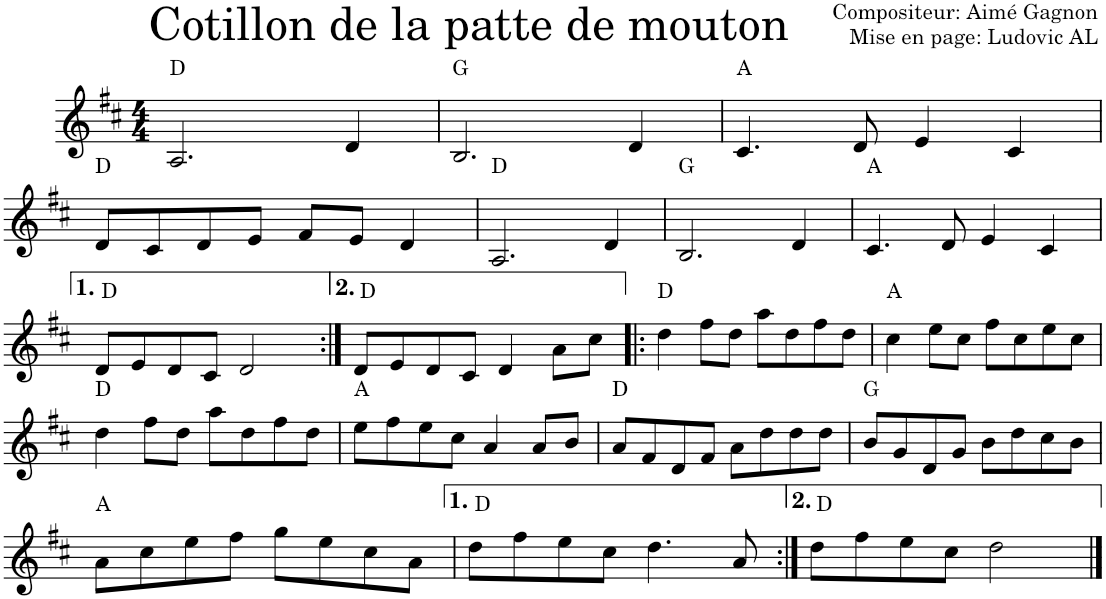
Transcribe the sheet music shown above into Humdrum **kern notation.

**kern	**harte
*part1	*part1
*staff1	*
*I"Violon	*
*I'Vln.	*
*clefG2	*
*k[f#c#]	*
*M4/4	*
=1	=1
2.A/	D:maj
4d/	.
=2	=2
2.B/	G:maj
4d/	.
=3	=3
4.c#/	A:maj
8d/	.
4e/	.
4c#/	.
!!LO:LB:g=z
=4	=4
8d/L	D:maj
8c#/	.
8d/	.
8e/J	.
8f#/L	.
8e/J	.
4d/	.
=5	=5
2.A/	D:maj
4d/	.
=6	=6
2.B/	G:maj
4d/	.
=7	=7
4.c#/	A:maj
8d/	.
4e/	.
4c#/	.
!!LO:LB:g=z
=8	=8
8d/L	D:maj
8e/	.
8d/	.
8c#/J	.
2d/	.
=9:|!	=9:|!
8d/L	D:maj
8e/	.
8d/	.
8c#/J	.
4d/	.
8a\L	.
8cc#\J	.
=10!|:	=10!|:
4dd\	D:maj
8ff#\L	.
8dd\J	.
8aa\L	.
8dd\	.
8ff#\	.
8dd\J	.
=11	=11
4cc#\	A:maj
8ee\L	.
8cc#\J	.
8ff#\L	.
8cc#\	.
8ee\	.
8cc#\J	.
!!LO:LB:g=z
=12	=12
4dd\	D:maj
8ff#\L	.
8dd\J	.
8aa\L	.
8dd\	.
8ff#\	.
8dd\J	.
=13	=13
8ee\L	A:maj
8ff#\	.
8ee\	.
8cc#\J	.
4a/	.
8a/L	.
8b/J	.
=14	=14
8a/L	D:maj
8f#/	.
8d/	.
8f#/J	.
8a\L	.
8dd\	.
8dd\	.
8dd\J	.
=15	=15
8b/L	G:maj
8g/	.
8d/	.
8g/J	.
8b\L	.
8dd\	.
8cc#\	.
8b\J	.
!!LO:LB:g=z
=16	=16
8a\L	A:maj
8cc#\	.
8ee\	.
8ff#\J	.
8gg\L	.
8ee\	.
8cc#\	.
8a\J	.
=17	=17
8dd\L	D:maj
8ff#\	.
8ee\	.
8cc#\J	.
4.dd\	.
8a/	.
=18:|!	=18:|!
8dd\L	D:maj
8ff#\	.
8ee\	.
8cc#\J	.
2dd\	.
==	==
*-	*-
